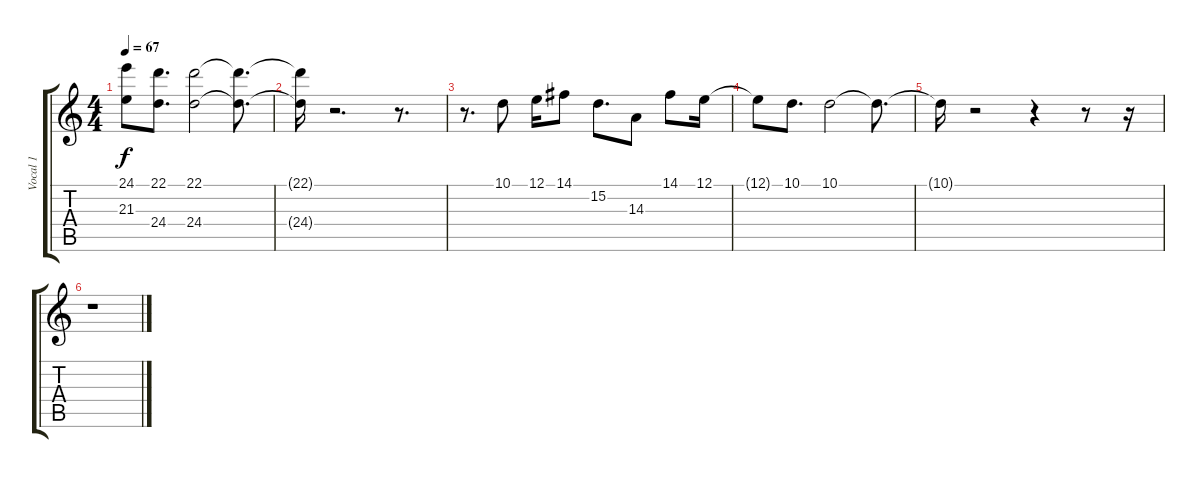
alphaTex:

\track ("Vocal 1" "Vocal 1") {instrument flute}
\staff {score tabs}
\tuning (E4 B3 G3 D3 A2 E2) {hide}
\ts (4 4)
\tempo 67
\clef g2
\ks c
(24.1{t} 21.3{t}).8{dy f} (22.1 24.4).8{d} (22.1 24.4).2 (22.1{t} 24.4{t}).8{d} |
(22.1{t} 24.4{t}).16 r.2{d} r.8{d} |
r.8{d} 10.1.8 12.1.16 14.1.8 15.2.8{d} 14.3.8 14.1.8 12.1.16 |
12.1{t}.8 10.1.8{d} 10.1.2 10.1{t}.8{d} |
10.1{t}.16 r.2 r.4 r.8 r.16 |
r.1
